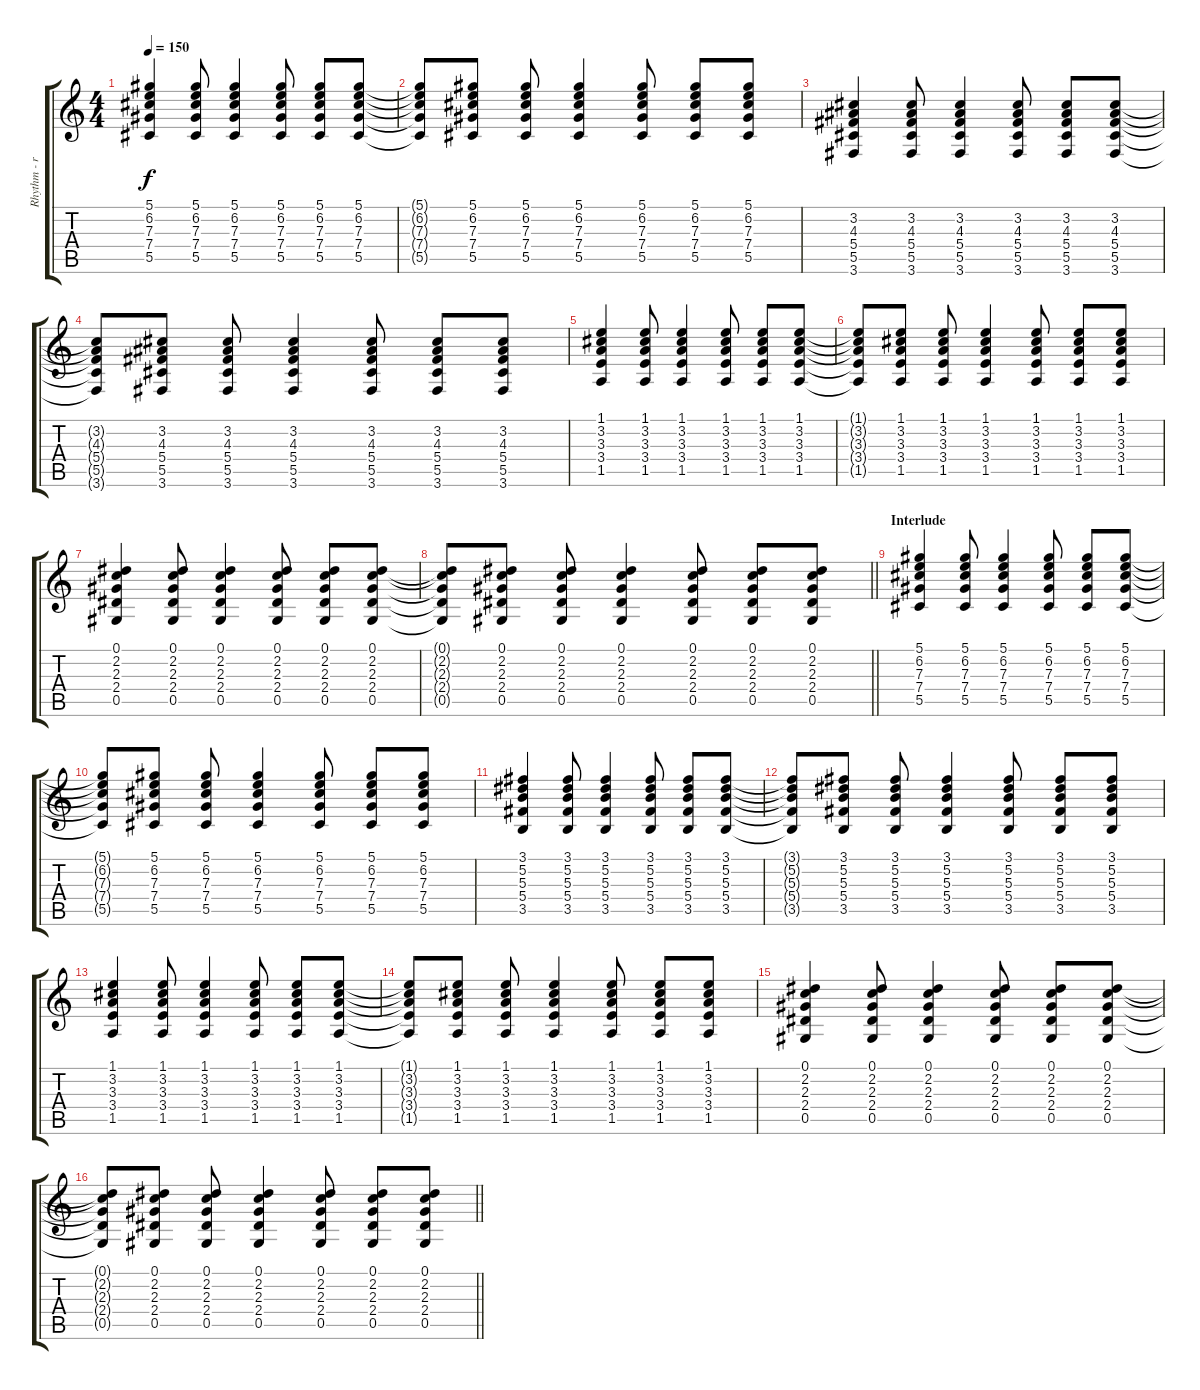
\track ("Rhythm - right" "Rhythm - r") {instrument acousticguitarsteel}
\staff {score tabs}
\tuning (Eb4 Bb3 Gb3 Db3 Ab2 Eb2) {hide}
\ts (4 4)
\tempo 150
\clef g2
\ks c
(5.1 6.2 7.3 7.4 5.5).4{dy f} (5.1 6.2 7.3 7.4 5.5).8 (5.1 6.2 7.3 7.4 5.5).4 (5.1 6.2 7.3 7.4 5.5).8 (5.1 6.2 7.3 7.4 5.5).8 (5.1 6.2 7.3 7.4 5.5).8 |
(5.1{t} 6.2{t} 7.3{t} 7.4{t} 5.5{t}).8 (5.1 6.2 7.3 7.4 5.5).8 (5.1 6.2 7.3 7.4 5.5).8 (5.1 6.2 7.3 7.4 5.5).4 (5.1 6.2 7.3 7.4 5.5).8 (5.1 6.2 7.3 7.4 5.5).8 (5.1 6.2 7.3 7.4 5.5).8 |
(3.2 4.3 5.4 5.5 3.6).4 (3.2 4.3 5.4 5.5 3.6).8 (3.2 4.3 5.4 5.5 3.6).4 (3.2 4.3 5.4 5.5 3.6).8 (3.2 4.3 5.4 5.5 3.6).8 (3.2 4.3 5.4 5.5 3.6).8 |
(3.2{t} 4.3{t} 5.4{t} 5.5{t} 3.6{t}).8 (3.2 4.3 5.4 5.5 3.6).8 (3.2 4.3 5.4 5.5 3.6).8 (3.2 4.3 5.4 5.5 3.6).4 (3.2 4.3 5.4 5.5 3.6).8 (3.2 4.3 5.4 5.5 3.6).8 (3.2 4.3 5.4 5.5 3.6).8 |
(1.1 3.2 3.3 3.4 1.5).4 (1.1 3.2 3.3 3.4 1.5).8 (1.1 3.2 3.3 3.4 1.5).4 (1.1 3.2 3.3 3.4 1.5).8 (1.1 3.2 3.3 3.4 1.5).8 (1.1 3.2 3.3 3.4 1.5).8 |
(1.1{t} 3.2{t} 3.3{t} 3.4{t} 1.5{t}).8 (1.1 3.2 3.3 3.4 1.5).8 (1.1 3.2 3.3 3.4 1.5).8 (1.1 3.2 3.3 3.4 1.5).4 (1.1 3.2 3.3 3.4 1.5).8 (1.1 3.2 3.3 3.4 1.5).8 (1.1 3.2 3.3 3.4 1.5).8 |
(0.1 2.2 2.3 2.4 0.5).4 (0.1 2.2 2.3 2.4 0.5).8 (0.1 2.2 2.3 2.4 0.5).4 (0.1 2.2 2.3 2.4 0.5).8 (0.1 2.2 2.3 2.4 0.5).8 (0.1 2.2 2.3 2.4 0.5).8 |
\barLineRight lightlight
(0.1{t} 2.2{t} 2.3{t} 2.4{t} 0.5{t}).8 (0.1 2.2 2.3 2.4 0.5).8 (0.1 2.2 2.3 2.4 0.5).8 (0.1 2.2 2.3 2.4 0.5).4 (0.1 2.2 2.3 2.4 0.5).8 (0.1 2.2 2.3 2.4 0.5).8 (0.1 2.2 2.3 2.4 0.5).8 |
\section ("" "Interlude")
(5.1 6.2 7.3 7.4 5.5).4 (5.1 6.2 7.3 7.4 5.5).8 (5.1 6.2 7.3 7.4 5.5).4 (5.1 6.2 7.3 7.4 5.5).8 (5.1 6.2 7.3 7.4 5.5).8 (5.1 6.2 7.3 7.4 5.5).8 |
(5.1{t} 6.2{t} 7.3{t} 7.4{t} 5.5{t}).8 (5.1 6.2 7.3 7.4 5.5).8 (5.1 6.2 7.3 7.4 5.5).8 (5.1 6.2 7.3 7.4 5.5).4 (5.1 6.2 7.3 7.4 5.5).8 (5.1 6.2 7.3 7.4 5.5).8 (5.1 6.2 7.3 7.4 5.5).8 |
(3.1 5.2 5.3 5.4 3.5).4 (3.1 5.2 5.3 5.4 3.5).8 (3.1 5.2 5.3 5.4 3.5).4 (3.1 5.2 5.3 5.4 3.5).8 (3.1 5.2 5.3 5.4 3.5).8 (3.1 5.2 5.3 5.4 3.5).8 |
(3.1{t} 5.2{t} 5.3{t} 5.4{t} 3.5{t}).8 (3.1 5.2 5.3 5.4 3.5).8 (3.1 5.2 5.3 5.4 3.5).8 (3.1 5.2 5.3 5.4 3.5).4 (3.1 5.2 5.3 5.4 3.5).8 (3.1 5.2 5.3 5.4 3.5).8 (3.1 5.2 5.3 5.4 3.5).8 |
(1.1 3.2 3.3 3.4 1.5).4 (1.1 3.2 3.3 3.4 1.5).8 (1.1 3.2 3.3 3.4 1.5).4 (1.1 3.2 3.3 3.4 1.5).8 (1.1 3.2 3.3 3.4 1.5).8 (1.1 3.2 3.3 3.4 1.5).8 |
(1.1{t} 3.2{t} 3.3{t} 3.4{t} 1.5{t}).8 (1.1 3.2 3.3 3.4 1.5).8 (1.1 3.2 3.3 3.4 1.5).8 (1.1 3.2 3.3 3.4 1.5).4 (1.1 3.2 3.3 3.4 1.5).8 (1.1 3.2 3.3 3.4 1.5).8 (1.1 3.2 3.3 3.4 1.5).8 |
(0.1 2.2 2.3 2.4 0.5).4 (0.1 2.2 2.3 2.4 0.5).8 (0.1 2.2 2.3 2.4 0.5).4 (0.1 2.2 2.3 2.4 0.5).8 (0.1 2.2 2.3 2.4 0.5).8 (0.1 2.2 2.3 2.4 0.5).8 |
\barLineRight lightlight
(0.1{t} 2.2{t} 2.3{t} 2.4{t} 0.5{t}).8 (0.1 2.2 2.3 2.4 0.5).8 (0.1 2.2 2.3 2.4 0.5).8 (0.1 2.2 2.3 2.4 0.5).4 (0.1 2.2 2.3 2.4 0.5).8 (0.1 2.2 2.3 2.4 0.5).8 (0.1 2.2 2.3 2.4 0.5).8
